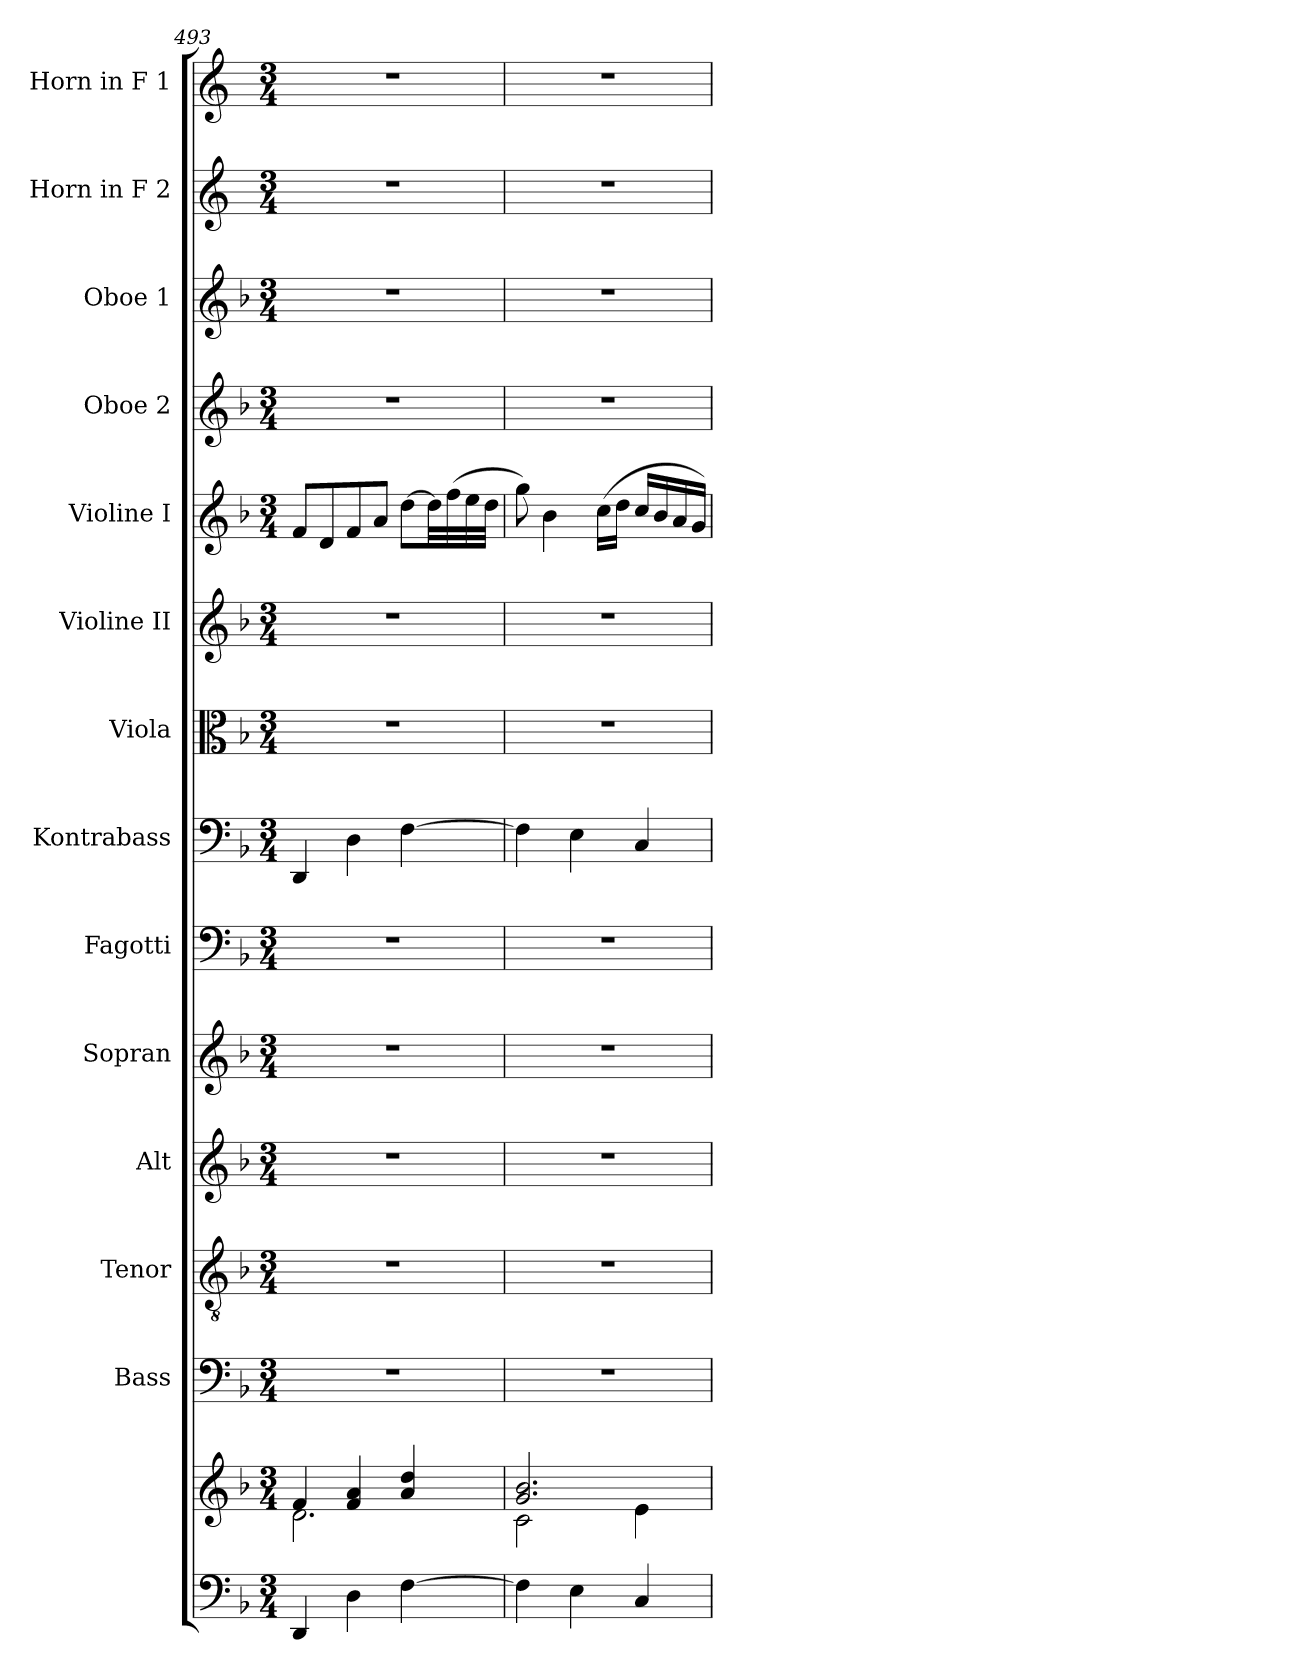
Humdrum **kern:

**kern	**kern	**kern	**kern	**kern	**kern	**kern	**kern	**kern	**kern	**kern	**kern	**kern	**kern	**kern
*part14	*part14	*part13	*part12	*part11	*part10	*part9	*part8	*part7	*part6	*part5	*part4	*part3	*part2	*part1
*staff15	*staff14	*staff13	*staff12	*staff11	*staff10	*staff9	*staff8	*staff7	*staff6	*staff5	*staff4	*staff3	*staff2	*staff1
*	*	*I"Bass	*I"Tenor	*I"Alt	*I"Sopran	*I"Fagotti	*I"Kontrabass	*I"Viola	*I"Violine II	*I"Violine I	*I"Oboe 2	*I"Oboe 1	*I"Horn in F 2	*I"Horn in F 1
*	*	*I'B.	*I'T.	*I'A.	*I'S.	*I'Fg.	*I'Kb.	*I'Vla.	*I'Vl. II	*I'Vl. I	*I'Ob. 2	*I'Ob. 1	*	*
*clefF4	*clefG2	*clefF4	*clefGv2	*clefG2	*clefG2	*clefF4	*clefF4	*clefC3	*clefG2	*clefG2	*clefG2	*clefG2	*clefG2	*clefG2
*	*	*	*	*	*	*	*ITrd7c12	*	*	*	*	*	*ITrd4c7	*ITrd4c7
*k[b-]	*k[b-]	*k[b-]	*k[b-]	*k[b-]	*k[b-]	*k[b-]	*k[b-]	*k[b-]	*k[b-]	*k[b-]	*k[b-]	*k[b-]	*k[b-]	*k[b-]
*F:	*F:	*F:	*F:	*F:	*F:	*F:	*F:	*F:	*F:	*F:	*F:	*F:	*F:	*F:
*M3/4	*M3/4	*M3/4	*M3/4	*M3/4	*M3/4	*M3/4	*M3/4	*M3/4	*M3/4	*M3/4	*M3/4	*M3/4	*M3/4	*M3/4
=493	=493	=493	=493	=493	=493	=493	=493	=493	=493	=493	=493	=493	=493	=493
*	*^	*	*	*	*	*	*	*	*	*	*	*	*	*
4DD/	4f/	2.d\	2.r	2.r	2.r	2.r	2.r	4DDD/	2.r	2.r	8f/L	2.r	2.r	2.r	2.r
.	.	.	.	.	.	.	.	.	.	.	8d/	.	.	.	.
4D\	4f/ 4a/	.	.	.	.	.	.	4DD\	.	.	8f/	.	.	.	.
.	.	.	.	.	.	.	.	.	.	.	8a/J	.	.	.	.
[4F\	4a/ 4dd/	.	.	.	.	.	.	[4FF\	.	.	[8dd\L	.	.	.	.
.	.	.	.	.	.	.	.	.	.	.	32dd\LL]	.	.	.	.
.	.	.	.	.	.	.	.	.	.	.	(>32ff\	.	.	.	.
.	.	.	.	.	.	.	.	.	.	.	32ee\	.	.	.	.
.	.	.	.	.	.	.	.	.	.	.	32dd\JJJ	.	.	.	.
=494	=494	=494	=494	=494	=494	=494	=494	=494	=494	=494	=494	=494	=494	=494	=494
4F\]	2.g/ 2.b-/	2c\	2.r	2.r	2.r	2.r	2.r	4FF\]	2.r	2.r	8gg\)	2.r	2.r	2.r	2.r
.	.	.	.	.	.	.	.	.	.	.	4b-\	.	.	.	.
4E\	.	.	.	.	.	.	.	4EE\	.	.	.	.	.	.	.
.	.	.	.	.	.	.	.	.	.	.	(>16cc\LL	.	.	.	.
.	.	.	.	.	.	.	.	.	.	.	16dd\JJ	.	.	.	.
4C/	.	4e\	.	.	.	.	.	4CC/	.	.	16cc/LL	.	.	.	.
.	.	.	.	.	.	.	.	.	.	.	16b-/	.	.	.	.
.	.	.	.	.	.	.	.	.	.	.	16a/	.	.	.	.
.	.	.	.	.	.	.	.	.	.	.	16g/JJ)	.	.	.	.
*	*v	*v	*	*	*	*	*	*	*	*	*	*	*	*	*
=	=	=	=	=	=	=	=	=	=	=	=	=	=	=
*-	*-	*-	*-	*-	*-	*-	*-	*-	*-	*-	*-	*-	*-	*-
